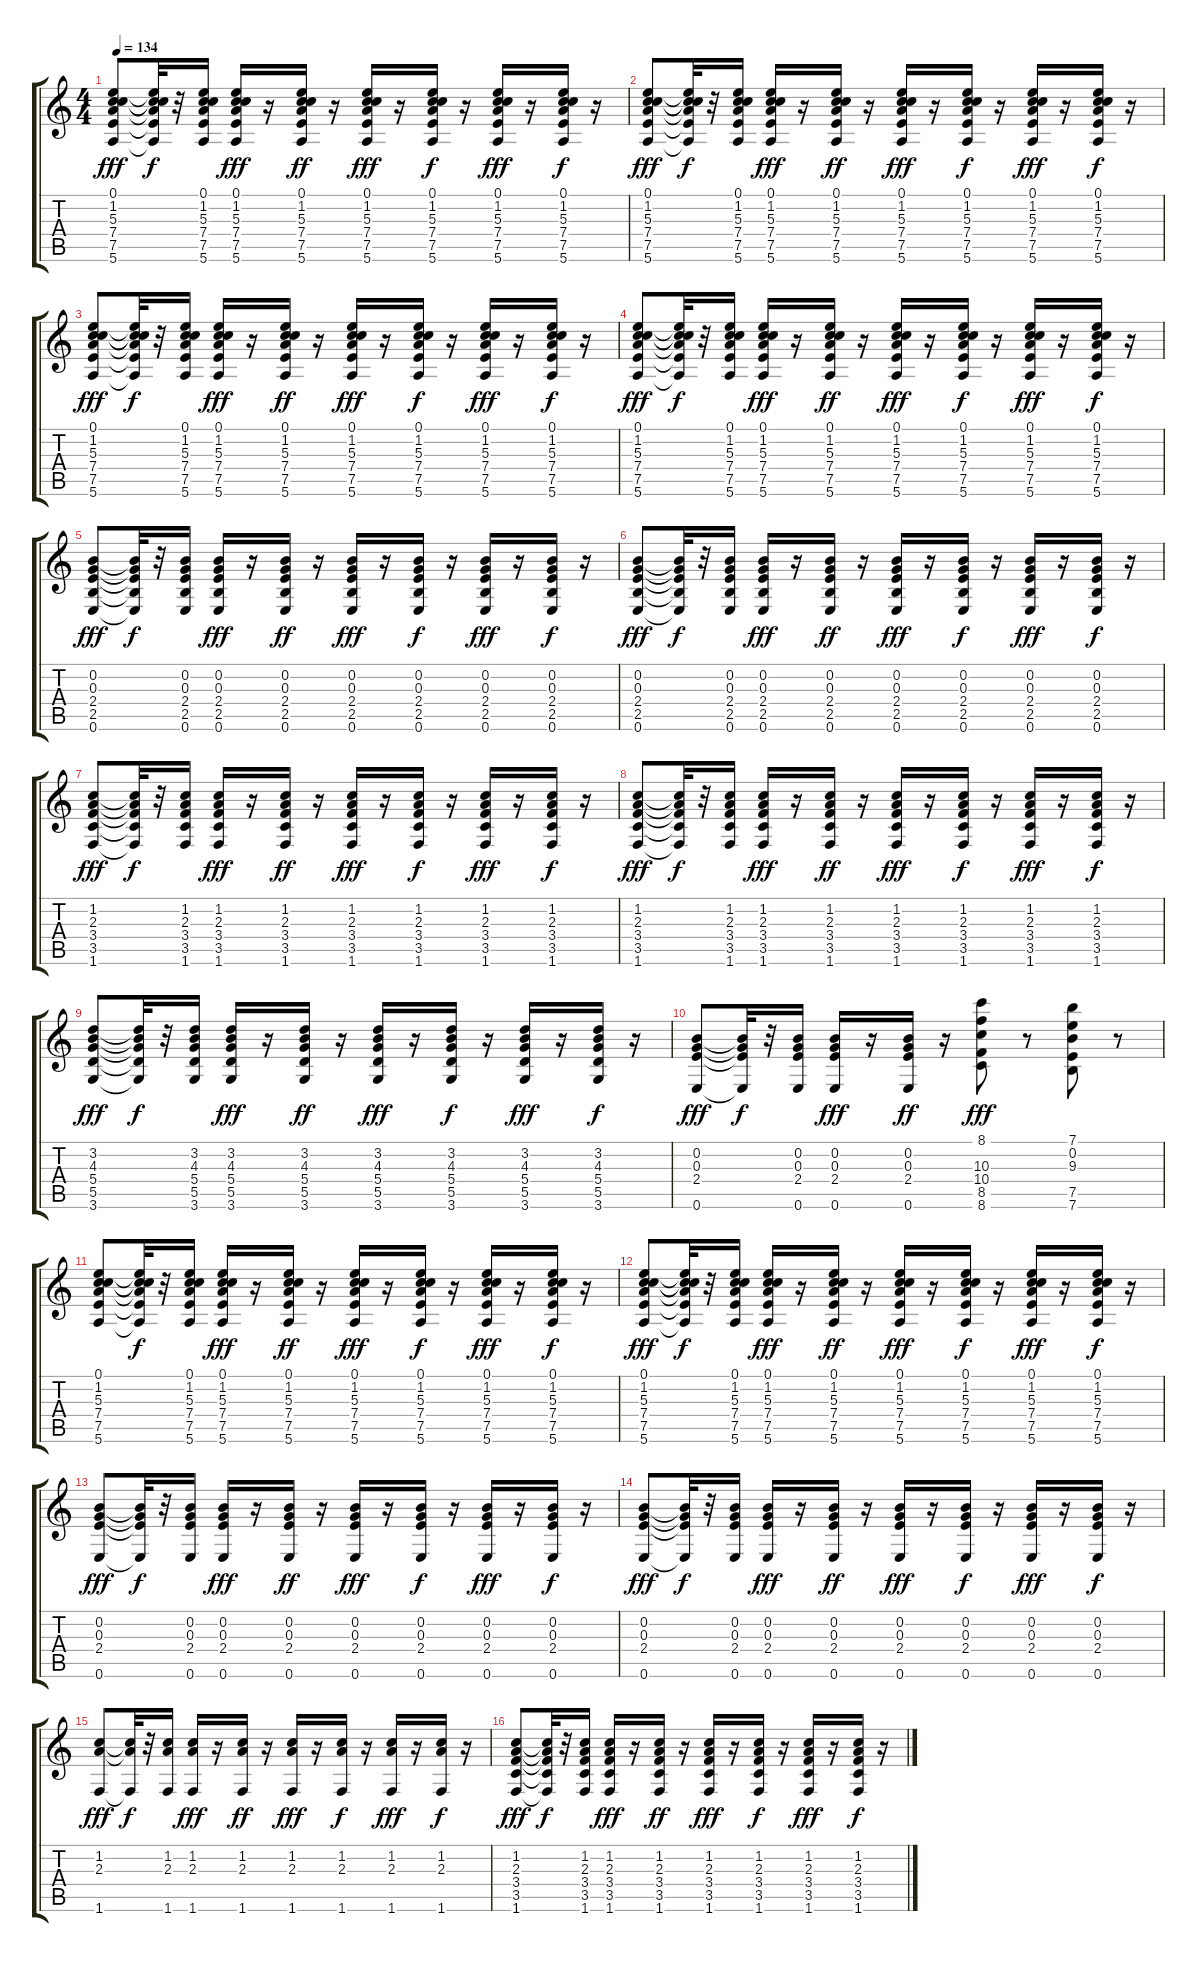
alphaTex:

\track "" {instrument electricguitarclean}
\staff {score tabs}
\tuning (E4 B3 G3 D3 A2 E2) {hide}
\ts (4 4)
\tempo 134
\clef g2
\ks c
(0.1 1.2 5.3 7.4 7.5 5.6).8{dy fff} (0.1{t} 1.2{t} 5.3{t} 7.4{t} 7.5{t} 5.6{t}).32{dy f} r.32 (0.1 1.2 5.3 7.4 7.5 5.6).16 (0.1 1.2 5.3 7.4 7.5 5.6).16{dy fff} r.16 (0.1 1.2 5.3 7.4 7.5 5.6).16{dy ff} r.16 (0.1 1.2 5.3 7.4 7.5 5.6).16{dy fff} r.16 (0.1 1.2 5.3 7.4 7.5 5.6).16{dy f} r.16 (0.1 1.2 5.3 7.4 7.5 5.6).16{dy fff} r.16 (0.1 1.2 5.3 7.4 7.5 5.6).16{dy f} r.16 |
(0.1 1.2 5.3 7.4 7.5 5.6).8{dy fff} (0.1{t} 1.2{t} 5.3{t} 7.4{t} 7.5{t} 5.6{t}).32{dy f} r.32 (0.1 1.2 5.3 7.4 7.5 5.6).16 (0.1 1.2 5.3 7.4 7.5 5.6).16{dy fff} r.16 (0.1 1.2 5.3 7.4 7.5 5.6).16{dy ff} r.16 (0.1 1.2 5.3 7.4 7.5 5.6).16{dy fff} r.16 (0.1 1.2 5.3 7.4 7.5 5.6).16{dy f} r.16 (0.1 1.2 5.3 7.4 7.5 5.6).16{dy fff} r.16 (0.1 1.2 5.3 7.4 7.5 5.6).16{dy f} r.16 |
(0.1 1.2 5.3 7.4 7.5 5.6).8{dy fff} (0.1{t} 1.2{t} 5.3{t} 7.4{t} 7.5{t} 5.6{t}).32{dy f} r.32 (0.1 1.2 5.3 7.4 7.5 5.6).16 (0.1 1.2 5.3 7.4 7.5 5.6).16{dy fff} r.16 (0.1 1.2 5.3 7.4 7.5 5.6).16{dy ff} r.16 (0.1 1.2 5.3 7.4 7.5 5.6).16{dy fff} r.16 (0.1 1.2 5.3 7.4 7.5 5.6).16{dy f} r.16 (0.1 1.2 5.3 7.4 7.5 5.6).16{dy fff} r.16 (0.1 1.2 5.3 7.4 7.5 5.6).16{dy f} r.16 |
(0.1 1.2 5.3 7.4 7.5 5.6).8{dy fff} (0.1{t} 1.2{t} 5.3{t} 7.4{t} 7.5{t} 5.6{t}).32{dy f} r.32 (0.1 1.2 5.3 7.4 7.5 5.6).16 (0.1 1.2 5.3 7.4 7.5 5.6).16{dy fff} r.16 (0.1 1.2 5.3 7.4 7.5 5.6).16{dy ff} r.16 (0.1 1.2 5.3 7.4 7.5 5.6).16{dy fff} r.16 (0.1 1.2 5.3 7.4 7.5 5.6).16{dy f} r.16 (0.1 1.2 5.3 7.4 7.5 5.6).16{dy fff} r.16 (0.1 1.2 5.3 7.4 7.5 5.6).16{dy f} r.16 |
(0.2 0.3 2.4 2.5 0.6).8{dy fff} (0.2{t} 0.3{t} 2.4{t} 2.5{t} 0.6{t}).32{dy f} r.32 (0.2 0.3 2.4 2.5 0.6).16 (0.2 0.3 2.4 2.5 0.6).16{dy fff} r.16 (0.2 0.3 2.4 2.5 0.6).16{dy ff} r.16 (0.2 0.3 2.4 2.5 0.6).16{dy fff} r.16 (0.2 0.3 2.4 2.5 0.6).16{dy f} r.16 (0.2 0.3 2.4 2.5 0.6).16{dy fff} r.16 (0.2 0.3 2.4 2.5 0.6).16{dy f} r.16 |
(0.2 0.3 2.4 2.5 0.6).8{dy fff} (0.2{t} 0.3{t} 2.4{t} 2.5{t} 0.6{t}).32{dy f} r.32 (0.2 0.3 2.4 2.5 0.6).16 (0.2 0.3 2.4 2.5 0.6).16{dy fff} r.16 (0.2 0.3 2.4 2.5 0.6).16{dy ff} r.16 (0.2 0.3 2.4 2.5 0.6).16{dy fff} r.16 (0.2 0.3 2.4 2.5 0.6).16{dy f} r.16 (0.2 0.3 2.4 2.5 0.6).16{dy fff} r.16 (0.2 0.3 2.4 2.5 0.6).16{dy f} r.16 |
(1.2 2.3 3.4 3.5 1.6).8{dy fff} (1.2{t} 2.3{t} 3.4{t} 3.5{t} 1.6{t}).32{dy f} r.32 (1.2 2.3 3.4 3.5 1.6).16 (1.2 2.3 3.4 3.5 1.6).16{dy fff} r.16 (1.2 2.3 3.4 3.5 1.6).16{dy ff} r.16 (1.2 2.3 3.4 3.5 1.6).16{dy fff} r.16 (1.2 2.3 3.4 3.5 1.6).16{dy f} r.16 (1.2 2.3 3.4 3.5 1.6).16{dy fff} r.16 (1.2 2.3 3.4 3.5 1.6).16{dy f} r.16 |
(1.2 2.3 3.4 3.5 1.6).8{dy fff} (1.2{t} 2.3{t} 3.4{t} 3.5{t} 1.6{t}).32{dy f} r.32 (1.2 2.3 3.4 3.5 1.6).16 (1.2 2.3 3.4 3.5 1.6).16{dy fff} r.16 (1.2 2.3 3.4 3.5 1.6).16{dy ff} r.16 (1.2 2.3 3.4 3.5 1.6).16{dy fff} r.16 (1.2 2.3 3.4 3.5 1.6).16{dy f} r.16 (1.2 2.3 3.4 3.5 1.6).16{dy fff} r.16 (1.2 2.3 3.4 3.5 1.6).16{dy f} r.16 |
(3.2 4.3 5.4 5.5 3.6).8{dy fff} (3.2{t} 4.3{t} 5.4{t} 5.5{t} 3.6{t}).32{dy f} r.32 (3.2 4.3 5.4 5.5 3.6).16 (3.2 4.3 5.4 5.5 3.6).16{dy fff} r.16 (3.2 4.3 5.4 5.5 3.6).16{dy ff} r.16 (3.2 4.3 5.4 5.5 3.6).16{dy fff} r.16 (3.2 4.3 5.4 5.5 3.6).16{dy f} r.16 (3.2 4.3 5.4 5.5 3.6).16{dy fff} r.16 (3.2 4.3 5.4 5.5 3.6).16{dy f} r.16 |
(0.2 0.3 2.4 0.6).8{dy fff} (0.2{t} 0.3{t} 2.4{t} 0.6{t}).32{dy f} r.32 (0.2 0.3 2.4 0.6).16 (0.2 0.3 2.4 0.6).16{dy fff} r.16 (0.2 0.3 2.4 0.6).16{dy ff} r.16 (8.1 10.3 10.4 8.5 8.6).8{dy fff} r.8 (7.1 0.2 9.3 7.5 7.6).8 r.8 |
(0.1 1.2 5.3 7.4 7.5 5.6).8 (0.1{t} 1.2{t} 5.3{t} 7.4{t} 7.5{t} 5.6{t}).32{dy f} r.32 (0.1 1.2 5.3 7.4 7.5 5.6).16 (0.1 1.2 5.3 7.4 7.5 5.6).16{dy fff} r.16 (0.1 1.2 5.3 7.4 7.5 5.6).16{dy ff} r.16 (0.1 1.2 5.3 7.4 7.5 5.6).16{dy fff} r.16 (0.1 1.2 5.3 7.4 7.5 5.6).16{dy f} r.16 (0.1 1.2 5.3 7.4 7.5 5.6).16{dy fff} r.16 (0.1 1.2 5.3 7.4 7.5 5.6).16{dy f} r.16 |
(0.1 1.2 5.3 7.4 7.5 5.6).8{dy fff} (0.1{t} 1.2{t} 5.3{t} 7.4{t} 7.5{t} 5.6{t}).32{dy f} r.32 (0.1 1.2 5.3 7.4 7.5 5.6).16 (0.1 1.2 5.3 7.4 7.5 5.6).16{dy fff} r.16 (0.1 1.2 5.3 7.4 7.5 5.6).16{dy ff} r.16 (0.1 1.2 5.3 7.4 7.5 5.6).16{dy fff} r.16 (0.1 1.2 5.3 7.4 7.5 5.6).16{dy f} r.16 (0.1 1.2 5.3 7.4 7.5 5.6).16{dy fff} r.16 (0.1 1.2 5.3 7.4 7.5 5.6).16{dy f} r.16 |
(0.2 0.3 2.4 0.6).8{dy fff} (0.2{t} 0.3{t} 2.4{t} 0.6{t}).32{dy f} r.32 (0.2 0.3 2.4 0.6).16 (0.2 0.3 2.4 0.6).16{dy fff} r.16 (0.2 0.3 2.4 0.6).16{dy ff} r.16 (0.2 0.3 2.4 0.6).16{dy fff} r.16 (0.2 0.3 2.4 0.6).16{dy f} r.16 (0.2 0.3 2.4 0.6).16{dy fff} r.16 (0.2 0.3 2.4 0.6).16{dy f} r.16 |
(0.2 0.3 2.4 0.6).8{dy fff} (0.2{t} 0.3{t} 2.4{t} 0.6{t}).32{dy f} r.32 (0.2 0.3 2.4 0.6).16 (0.2 0.3 2.4 0.6).16{dy fff} r.16 (0.2 0.3 2.4 0.6).16{dy ff} r.16 (0.2 0.3 2.4 0.6).16{dy fff} r.16 (0.2 0.3 2.4 0.6).16{dy f} r.16 (0.2 0.3 2.4 0.6).16{dy fff} r.16 (0.2 0.3 2.4 0.6).16{dy f} r.16 |
(1.2 2.3 1.6).8{dy fff} (1.2{t} 2.3{t} 1.6{t}).32{dy f} r.32 (1.2 2.3 1.6).16 (1.2 2.3 1.6).16{dy fff} r.16 (1.2 2.3 1.6).16{dy ff} r.16 (1.2 2.3 1.6).16{dy fff} r.16 (1.2 2.3 1.6).16{dy f} r.16 (1.2 2.3 1.6).16{dy fff} r.16 (1.2 2.3 1.6).16{dy f} r.16 |
(1.2 2.3 3.4 3.5 1.6).8{dy fff} (1.2{t} 2.3{t} 3.4{t} 3.5{t} 1.6{t}).32{dy f} r.32 (1.2 2.3 3.4 3.5 1.6).16 (1.2 2.3 3.4 3.5 1.6).16{dy fff} r.16 (1.2 2.3 3.4 3.5 1.6).16{dy ff} r.16 (1.2 2.3 3.4 3.5 1.6).16{dy fff} r.16 (1.2 2.3 3.4 3.5 1.6).16{dy f} r.16 (1.2 2.3 3.4 3.5 1.6).16{dy fff} r.16 (1.2 2.3 3.4 3.5 1.6).16{dy f} r.16
